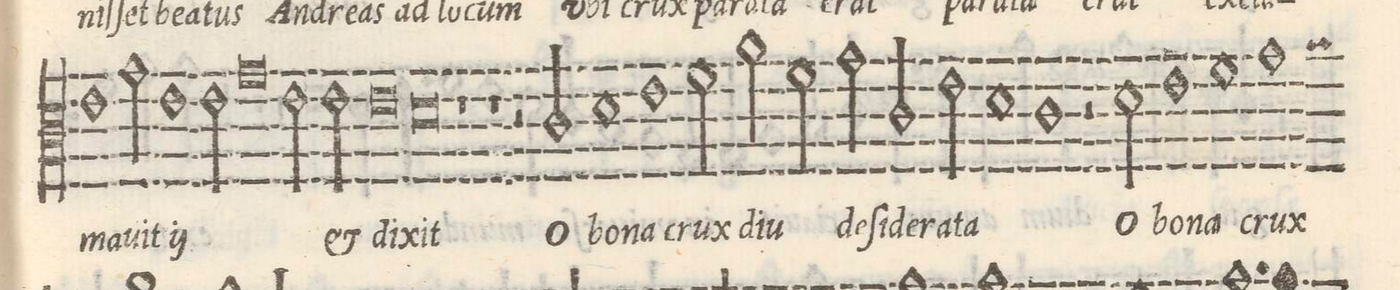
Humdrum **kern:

**kern	**text
*I"Tenor	*
*clefC3	*
*k[]	*
*met(C|)	*
*M2/1	*
1e\	-ma-
=23-	=23-
2g\	-uit
*	*ij
1e\	ex-
2e\	-cla-
=24-	=24-
0g\	-ma-
=25-	=25-
2e\	-uit
*	*Xij
2e\	et
0e\	di-
=26-	=26-
0d\	-xit
=27-	=27-
1r	.
=28-	=28-
1r	.
2r	.
2c/	O
=29-	=29-
1d\	bo-
1e\	-na
=30-	=30-
2f\	crux
2a\	di-
2f\	-u
2g\	de-
=31-	=31-
2c/	-ſi-
2e\	-de-
1d\	-ra-
=32-	=32-
1c\	-ta
2r	.
2d\	O
=33-	=33-
1e\	bo-
1f\	-na
=34-	=34-
1g\	crux
*custos:a	*
*-	*-
